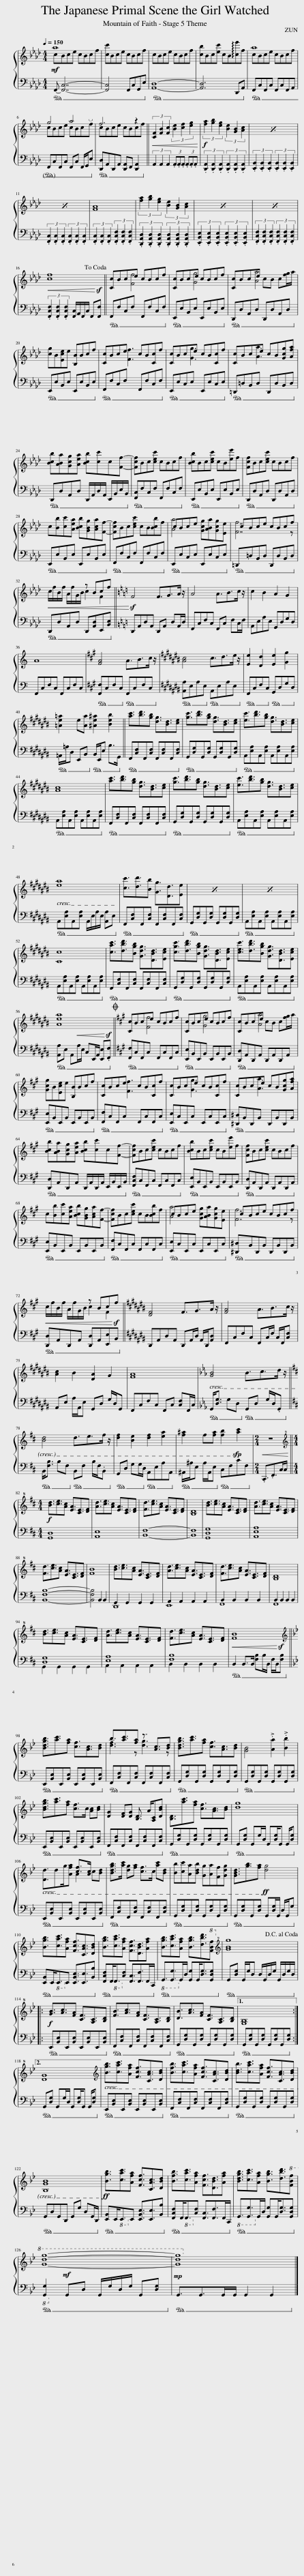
X:1
%%score { ( 1 2 ) | ( 3 4 ) }
L:1/8
Q:1/4=150
M:4/4
I:linebreak $
K:Ab
V:1 treble
V:2 treble
V:3 bass
V:4 bass
V:1
!mf! a8 | [cc']Bce cBcf | cBce cBcf | [cb]Bc[ec'] cB!arpeggio![ce']f | a8 |$ %5
 g4 a4 |!mf! f6 z2 ||!<(! (3[CF]2 [FB]2 [Fc]2 (3[Be]2 [cf]2 [eg]2!<)! |!f! (3[fa]2 [gb]2 [eg]2 (3[Be]2 [GB]2 [Ac]2 | x8 |$ %10
 x8 | [FA]8 | (3[fa]2 [gb]2 [eg]2 (3[Be]2 [GB]2 [Ac]2 | x8 | x8 |$ %15
 [cf]8!dacoda! || [Cc]Bce cBcf | [Cc]Bce cBcf | [Cc]Bce cB c[fg]/a/ |$ [cg]B[Ece]e [B,B]Bcf | %20
 [Cc]Bce cB[Cc]f | [Cc]Bce cB[Cc]f | [Cc]Bce cB[Gcg][Afa] |$ [Bcb][ABa][Gcg][Aea] [Bcb][cc']c[Ff]- | [Fcf]Bc[cec'] cBcf | %25
 [Bcb]Bc[cec'] cB[ee']f | [Fcf]Bc[cec'] cBcf |$ c[Bb][cc'][Aea] [Bcb][GBg][Aca][Ff]- | [Fcf]Bc[cec'] cB[Bcb]f | cBce [Gcg][ABa][Gcg][Ee] | %30
 cBce cBcf |$!<(! c/f/B/f/ A/f/G/B/ z Bcf!<)! ||[K:C] F4 F3/2G>A z/ | A4 A3/2B>c z/ | c2 B2 A2 G2 |$ %35
 A8 |[K:A] [FA]4 A3/2B>c z/ |[K:C#] [Ac]4 c3/2d>e z/ | [Ee]2 [Dd]2 [Ee]2 [Gg]2 |$ [=Ae=a]2 e[Aa] [^Ae^a]2 [Beb]2 || %40
 [ac']3/2[bd']3/2[gb] [dg]3/2[Bd]3/2[ce] | [gc']3/2[bd']3/2[gb] [dg]3/2[Bd]3/2[ce] | [ec']3/2[bd']3/2[gb] [dg]3/2[Bd]3/2[ce] |$ [Ac]8 | [ac']3/2[bd']3/2[gb] [dg]3/2[Bd]3/2[ce] | %45
 [gc']3/2[bd']3/2[gb] [dg]3/2[Bd]3/2[ce] | [ec']3/2[bd']3/2[gb] [dg]3/2[Bd]3/2[ce] |$ [ea]8 | [cc']3/2[dd']3/2[Bb] [Gg]3/2[Dd]3/2[Ee] | x8 | %50
 x8 |$ [Cc]8 | [cac']3/2[dbd']3/2[Bgb] [Gdg]3/2[DBd]3/2[Ece] | [cgc']3/2[dbd']3/2[Bgb] [Gdg]3/2[DBd]3/2[Ece] | [cec']3/2[dbd']3/2[Bgb] [Gdg]3/2[DBd]3/2[Ece] |$ %55
 [Aea]8 ||[K:A]O [Cc]Bce cBcf | [Cc]Bce cBcf | [Cc]Bce cB c[fg]/a/ |$ [Gcg]B[Ece]e [B,B]Bcf | %60
 [Cc]Bce cB[Cc]f | [Cc]Bce cB[Cc]f | [Cc]Bce cB[Gcg][Afa] |$ [Bcb][ABa][Gcg][Aea] [Bcb][cc']c[Ff]- | [Fcf]Bc[cec'] cBcf | %65
 [Bcb]Bc[cec'] cB[ee']f | [Fcf]Bc[cec'] cBcf |$ c[Bb][cc'][Aea] [Bcb][GBg][Aca][Ff]- | [Fcf]Bc[cec'] cB[Bcb]f | cBce [Gcg][ABa][Gcg][Ee] | %70
 cBce cBcf |$!<(! c/f/B/f/ A/f/G/B/ z Bc!<)!f ||[K:C#] [DF]4 F3/2G>A z/ | [FA]4 A3/2B>c z/ |$ [Ac]2 B2 [DA]2 G2 | %75
 [FA]8 |[K:Eb] [GB]4 B3/2c>d z/ ||$[K:D] [Bd]4 d3/2e>f z/ | [df]2 [Be]2 [df]2 [ea]2 | [f^a]2 f[fa] [fb]2 [ac']2 | %80
[M:2/4]!<(! z4!<)! ||$[M:4/4][K:treble+8]!f! [Bd]3/2[ce]3/2[Ac] [EA]3/2[CE]3/2[DF] | [Ad]3/2[ce]3/2[Ac] [EA]3/2[CE]3/2[DF] | [Fd]3/2[ce]3/2[Ac] [EA]3/2[CE]3/2[DF] | [B,D]8 | %85
 [Bd]3/2[ce]3/2[Ac] [EA]3/2[CE]3/2[DF] | [Ad]3/2[ce]3/2[Ac] [EA]3/2[CE]3/2[DF] |$ [Fd]3/2[ce]3/2[Ac] [EA]3/2[CE]3/2[DF] | [FB]8 | [Bd]3/2[ce]3/2[Ac] [EA]3/2[CE]3/2[DF] | %90
 [Ad]3/2[ce]3/2[Ac] [EA]3/2[CE]3/2[DF] | [Fd]3/2[ce]3/2[Ac] [EA]3/2[CE]3/2[DF] | [B,D]8 |$ [Bd]3/2[ce]3/2[Ac] [EA]3/2[CE]3/2[DF] | [Ad]3/2[ce]3/2[Ac] [EA]3/2[CE]3/2[DF] | %95
 [Fd]3/2[ce]3/2[Ac] [EA]3/2[CE]3/2[DF] | [FB]8 ||$[K:Bb][K:treble] [Bdgb]3/2[ac']3/2[fa] [cf]3/2[Ac]3/2[Bd] | b3/2[ac']3/2[fa] z3/2 [Ac]3/2[Bd] | [Bdgb]3/2[ac']3/2[fa] [cf]3/2[Ac]3/2[Bd] | %100
 [GB]4!mf! .[Aa]2 .[Bb]2 |$!f! [Bdgb]3/2[ac']3/2[fa] [cf]>c [Ac][Bd] | [DG]2 [DF][DG] [B,D]3/2 A/[A,C][DBd] | [B,D]3/2[ac']3/2[fa] [cf]3/2[Ac]3/2[Bd] | [dg]8 |$ %105
 [Dd]3/2dg/[Afa] [cf]>[Ac] c[Bd] | [Bdgb]>[ac'] [dg][fa] [cf]>c [ac'][Bd] | [Bb][cc'][Aa][Bdb] [Gg][Aa][Ff][Gdg] | [GBd]3/2[gb]3/2[fa]!ff! [dg]4 |$ [Bgb]3/2[cac']3/2[Afa] [Fcf]3/2[CAc]3/2[DBd] | %110
 [Bgb]3/2[cac']3/2[Afa] [Fcf]3/2[DBd]3/2[Afa] | [Bgb]3/2[cac']3/2[Afa] [Bgb]3/2[dbd']3/2!8va(![fbf']!8va)! |[K:treble+8] [GBg]8!D.C.! |:$!f! [GB]3/2[Ac]3/2[FA] [CF]3/2[A,C]3/2[B,D] | [FB]3/2[Ac]3/2[FA] [CF]3/2[A,C]3/2[B,D] | %115
 [DB]3/2[Ac]3/2[FA] [CF]3/2[A,C]3/2[B,D] |1 [G,B,]8 :|2$ [DG]8 ||[K:treble] [Bgb]3/2[cac']3/2[Afa] [Fcf]3/2[CAc]3/2[DBd] | [Bfb]3/2[cac']3/2[Afa] [Fcf]3/2[CAc]3/2[DBd] | %120
 [Bdb]3/2[cac']3/2[Afa] [Fcf]3/2[CAc]3/2[DBd] |$ [B,GB]8 |!ff! [Bgb]3/2[cac']3/2[Afa] [Fcf]3/2[CAc]3/2[DBd] | [Bfb]3/2[cac']3/2[Afa] [Fcf]3/2[DBd]3/2[Afa] | [Bdgb]3/2[cac']3/2[Afa] [Bgb]3/2[dbd']3/2!8va(![fbf'] |$ %125
 [gd'g']8- |!mp! [gd'g']8!8va)! |] %127
V:2
 cBce cBcf | x8 | x8 | x8 | cBce cBcf |$ %5
 cBce cBc!mp!f | cBce cBcf || x8 | x8 | x8 |$ %10
 x8 | x8 | x8 | x8 | x8 |$ %15
 x8 || x3 [Ff]4 x | x3 [Gg]4 x | x3 [Aa]4 x |$ x8 | %20
 x3 [Ff]3 x2 | x3 [Gg]3 x2 | x3 [Aa]3 x2 |$ x8 | x8 | %25
 x8 | x8 |$ x8 | x8 | [Aa]4 x4 | %30
 [Ff]7 z |$ x4 c2 F2 ||[K:C] x8 | x8 | x8 |$ %35
 x8 |[K:A] x8 |[K:C#] x8 | x8 |$ x8 || %40
 x8 | x8 | x8 |$ x8 | x8 | %45
 x8 | x8 |$ x8 | x8 | x8 | %50
 x8 |$ x8 | x8 | x8 | x8 |$ %55
 x8 ||[K:A] x3 [Ff]4 x | x3 [Gg]4 x | x3 [Aa]4 x |$ x8 | %60
 x3 [Ff]3 x2 | x3 [Gg]3 x2 | x3 [Aa]3 x2 |$ x8 | x8 | %65
 x8 | x8 |$ x8 | x8 | [Aa]4 x4 | %70
 [Ff]7 z |$ x4 c2 F2 ||[K:C#] x8 | x8 |$ x8 | %75
 x8 |[K:Eb] x8 ||$[K:D] x8 | x8 | x8 | %80
[M:2/4] x4 ||$[M:4/4][K:treble+8] x8 | x8 | x8 | x8 | %85
 x8 | x8 |$ x8 | x8 | x8 | %90
 x8 | x8 | x8 |$ x8 | x8 | %95
 x8 | x8 ||$[K:Bb][K:treble] x8 | [df]3 z [dg]3 z | x8 | %100
 x8 |$ x8 | x8 | x8 | x8 |$ %105
 x4 A2 x2 | x8 | x8 | x8 |$ x8 | %110
 x8 | x7!8va(! x!8va)! |[K:treble+8] x8 |:$ x8 | x8 | %115
 x8 |1 x8 :|2$ x8 ||[K:treble] x8 | x8 | %120
 x8 |$ x8 | x8 | x8 | x7!8va(! x |$ %125
 x8 | x8!8va)! |] %127
V:3
!ped! F,,- [F,,C,]7- | [F,,C,]4 F,,C,G,,E,!ped-up! |!ped! [A,,D,]8- | [A,,D,]6 D,,A,,!ped-up! |!ped! F,,C,F,,C, F,,C,F,,A,, |$ %5
 F,,C,F,,C, F,,C, F,,/G,,/E,!ped-up! |!ped! [D,,D,]A,,D,,A,, [D,,A,,]F,, [D,,A,,]2!ped-up! || (3A,,2 A,,2 A,,2 (3.A,,.A,,.A,, (3.A,,.A,,.A,, | (3.[D,,A,,]2 .[D,,A,,]2 .[D,,A,,]2 (3.[D,,A,,]2 .[D,,A,,]2 .[D,,A,,]2 | (3.[E,,B,,]2 .[E,,B,,]2 .[E,,B,,]2 (3.[E,,B,,]2 .[E,,B,,]2 .[E,,B,,]2 |$ %10
 (3.[F,,C,]2 .[F,,C,]2 .[F,,C,]2 (3.[F,,C,]2 .[F,,C,]2 .[F,,C,]2 | (3.[F,,C,]2 .[F,,C,]2 .[F,,C,]2 (3.[F,,C,F,]2 .[F,,C,F,]2 .[F,,C,F,]2 | (3.[D,,A,,D,]2 .[D,,A,,D,]2 .[D,,A,,D,]2 (3.[D,,A,,D,]2 .[D,,A,,D,]2 .[D,,A,,D,]2 | (3.[E,,B,,E,]2 .[E,,B,,E,]2 .[E,,B,,E,]2 (3.[E,,B,,E,]2 .[E,,B,,E,]2 .[E,,B,,E,]2 | (3.[F,,C,F,]2 .[F,,C,F,]2 .[F,,C,F,]2 (3.[F,,C,F,]2 .[F,,C,F,]2 .[F,,C,F,]2 |$ %15
!<(! (3.[F,,C,F,]2 .[F,,C,F,]2 .[F,,C,F,]2 [F,,C,]/A,,/F,,/C,/ F,,!<)![F,,F,] ||!ped! F,,F,C,F, F,,F,C,F,!ped-up! |!ped! E,,E,B,,E, E,,E,B,,E,!ped-up! |!ped! D,,D,A,,D, D,,D,A,,D,!ped-up! |$!ped! E,,E,B,,E, E,,E,B,,E,!ped-up! | %20
!ped! F,,F,C,F, F,,F,C,F,!ped-up! |!ped! E,,E,C,E, E,,E,C,E,!ped-up! |!ped! =D,,=D,B,,D, D,,D,B,,D,!ped-up! |$!ped! D,,D,A,,D, D,,/A,,/D,/A,,/ E,,/B,,/E,/B,,/!ped-up! |!ped! [F,,C,]F,C,F, F,,F,C,F,!ped-up! | %25
!ped! E,,E,B,,E, E,,E,B,,E,!ped-up! |!ped! D,,D,A,,D, D,,D,A,,D,!ped-up! |$!ped! E,,E,B,,E, E,,E,B,,E,!ped-up! |!ped! F,,F,C,F, F,,F,C,F,!ped-up! |!ped! E,,E,C,E, E,,E,C,E,!ped-up! | %30
!ped! =D,,=D,B,,D, D,,D,B,,D,!ped-up! |$!ped! D,,D,A,,D, D,,[A,,D,]E,,[B,,E,]!ped-up! ||[K:C] D,,A,,D,A,, D,,A,, D,A,,/D,/ | F,,C,F,C, F,,C, F,C,/F,/ | A,,E,A,E, G,,D,G,D, |$ %35
 F,,C,F,C, F,,C,F,C, |[K:A]!ped! [F,,F,]C,F,C,!ped-up!!ped! F,,C,F,C,!ped-up! |[K:C#]!ped! [A,,A,]E,A,E,!ped-up!!ped! A,,E,A,E,!ped-up! |!ped! F,,C,F,C,!ped-up!!ped! G,,D,G,D,!ped-up! |$!ped! =A,,/=A,/D, E,,B,,!ped-up!!ped! B,,/E,,/E, B,>G,,!ped-up! || %40
!ped! F,,[C,F,]F,,[C,F,] F,,[C,F,]F,,[C,F,]!ped-up! |!ped! G,,[D,G,]G,,[D,G,] G,,[D,G,]G,,[D,G,]!ped-up! |!ped! A,,[E,A,]A,,[E,A,] A,,[E,A,]A,,[E,A,]!ped-up! |$!ped! A,,[E,A,]A,,[E,A,] A,,[E,A,]A,,[E,A,]!ped-up! |!ped! F,,[C,F,]F,,[C,F,] F,,[C,F,]F,,[C,F,]!ped-up! | %45
!ped! G,,[D,G,]G,,[D,G,] G,,[D,G,]G,,[D,G,]!ped-up! |!ped! A,,[E,A,]A,,[E,A,] A,,[E,A,]A,,[E,A,]!ped-up! |$!ped! A,,[E,A,]A,,[E,A,] A,,/E,/A,/E,/ [A,,A,]E,!ped-up! |!ped! F,,[C,F,]F,,[C,F,] F,,[C,F,]F,,[C,F,]!ped-up! |!ped! G,,[D,G,]G,,[D,G,] G,,[D,G,]G,,[D,G,]!ped-up! | %50
!ped! A,,[E,A,]A,,[E,A,] A,,[E,A,]A,,[E,A,]!ped-up! |$!ped! A,,[E,A,]A,,[E,A,] A,,[E,A,]A,,[E,A,]!ped-up! |!ped! F,,[C,F,]F,,[C,F,] F,,[C,F,]F,,[C,F,]!ped-up! |!ped! G,,[D,G,]G,,[D,G,] G,,[D,G,]G,,[D,G,]!ped-up! |!ped! A,,[E,A,]A,,[E,A,] A,,[E,A,]A,,[E,A,]!ped-up! |$ %55
!ped! [A,,A,]E, A,,!<(!A,/E,/ C,E,,/A,,/ [E,,E,]!<)!.[F,,F,]!ped-up! ||[K:A]!ped! [F,,F,]C,F,,C, F,,C,F,,C,!ped-up! |!ped! [E,,E,]B,,E,,B,, E,,B,,E,,B,,!ped-up! |!ped! [D,,D,]A,,D,,A,, D,,A,,D,,A,,!ped-up! |$!ped! [E,,E,]B,,E,,B,, E,,B,,E,,B,,!ped-up! | %60
!ped! [F,,F,]C,F,,C, F,,C,F,,C,!ped-up! |!ped! [E,,E,]C,E,,C, E,,C,E,,C,!ped-up! |!ped! [^D,,^D,]B,,D,,B,, D,,B,,D,,B,,!ped-up! |$!ped! [D,,D,]A,,D,,A,, D,,/A,,/D,,/A,,/ E,,/B,,/E,,/B,,/!ped-up! |!ped! [F,,C,F,]C,F,,C, F,,C,F,,C,!ped-up! | %65
!ped! [E,,E,]B,,E,,B,, E,,B,,E,,B,,!ped-up! |!ped! [D,,D,]A,,D,,A,, D,,A,,D,,A,,!ped-up! |$!ped! [E,,E,]B,,E,,B,, E,,B,,E,,B,,!ped-up! |!ped! [F,,F,]C,F,,C, F,,C,F,,C,!ped-up! |!ped! [E,,E,]C,E,,C, E,,C,E,,C,!ped-up! | %70
!ped! [^D,,^D,]B,,D,,B,, D,,B,,D,,B,,!ped-up! |$!ped! [D,,D,]A,,D,,A,, [D,,D,]A,,[E,,E,]B,,!ped-up! ||[K:C#] D,,A,,D,A,, D,,A,,/D,/ A,,/D,,/[A,,D,] | F,,C,F,C, F,,C,/F,/ C,/F,,/[C,F,] |$ A,,E, A,/A,,/E, G,,D, G,/D,/G,, | %75
 F,,C,F,C, F,,C, [C,F,]F,,/C,/ |[K:Eb]!ped! G,,<[D,G,] G,D,!ped-up!!ped! G,,D, G,/D,/.G,,!ped-up! ||$[K:D]!ped! B,,<[F,B,] B,F,!ped-up!!ped! B,,F, B,/F,/.B,,!ped-up! |!ped! G,,D, G,G,/D,/!ped-up!!ped! A,,E,A,A,,!ped-up! |!ped! ^A,,/^A,/E, A,/A,,/E,!ped-up!!ped! C,F,CF,!ped-up! | %80
[M:2/4] .C,,3/2.F,,>C,C,/ ||$[M:4/4] [G,,D,]8 | [A,,E,]8 | [B,,F,]8- | [B,,F,]8 | %85
 [G,,D,G,]8 | [A,,E,A,]8 |$ [B,,F,B,]8- | [B,,F,B,]4 B,,2 B,,2 | G,,2 G,,2 G,,2 G,,2 | %90
 A,,2 A,,2 A,,2 A,,2 | B,,2 B,,2 B,,2 B,,2 | B,,2 B,,2 B,,2 B,,2 |$ G,,2 G,,2 G,,2 G,,2 | A,,2 A,,2 A,,2 A,,2 | %95
 B,,2 B,,2 B,,2 B,,2 |!<(!!ped! B,,2 B,,>B,, [F,B,]B,/B,,/ F,/B,,/!<)![F,B,]!ped-up! ||$[K:Bb]!ped! E,,[B,,E,]E,,[B,,E,] E,,[B,,E,]E,,[B,,E,]!ped-up! |!ped! F,,[C,F,]F,,[C,F,] F,,[C,F,]F,,[C,F,]!ped-up! |!ped! G,,[D,G,]G,,[D,G,] G,,[D,G,]G,,[D,G,]!ped-up! | %100
!ped! G,,[D,G,]G,,[D,G,] G,,[D,G,]G,,[D,G,]!ped-up! |$!ped! E,,[B,,E,]E,,[B,,E,] E,,[B,,E,]E,,[B,,E,]!ped-up! |!ped! F,,[C,F,]F,,[C,F,] F,,[C,F,]F,,[C,F,]!ped-up! |!ped! G,,[D,G,]G,,[D,G,] G,,[D,G,]G,,[D,G,]!ped-up! |!ped! G,,[D,G,] G,,G,/D,/ G,,[D,G,]/G,, G,,/[D,G,]!ped-up! |$ %105
!ped! E,,[B,,E,]E,,[B,,E,] E,,[B,,E,]E,,[B,,E,]!ped-up! |!ped! F,,[C,F,]F,,[C,F,] F,,[C,F,]F,,[C,F,]!ped-up! |!ped! G,,[D,G,]G,,[D,G,] G,,[D,G,]G,,[D,G,]!ped-up! |!ped! G,,[D,G,]G,,[D,G,] G,,[D,G,]/G,,/ D,/G,,/G,!ped-up! |$!ped! [E,,B,,]E,,<!8vb(!E,,,!8vb)!E,, [E,,B,,E,]3/2[E,,E,]3/2[B,,B,]!ped-up! | %110
!ped! [F,,C,F,]F,,<!8vb(!F,,,!8vb)![C,F,] [F,,C,]3/2[F,,F,]>F,,C,,/!ped-up! |!8vb(!!ped! G,,,3/2[G,,,G,,]>!8vb)!G,,D,/ [G,,G,]G,,<[D,G,][G,,D,G,]!ped-up! |!ped! G,,[D,G,] G,,/G,/D, D,/G,,/D,/G,/ G,,/D,/G,/D,/!ped-up! |:$!ped! E,,[B,,E,]E,,[B,,E,] E,,[B,,E,]E,,[B,,E,]!ped-up! |!ped! F,,[C,F,]F,,[C,F,] F,,[C,F,]F,,[C,F,]!ped-up! | %115
!ped! G,,[D,G,]G,,[D,G,] G,,[D,G,]G,,[D,G,]!ped-up! |1!ped! G,,[D,G,]G,,[D,G,] G,,[D,G,]G,,[D,G,]!ped-up! :|2$!ped! G,,[D,G,] G,,G,/D,/ G,,[D,G,]/G,, G,,/[D,G,]!ped-up! ||!ped! E,,[B,,E,]E,,[B,,E,] E,,[B,,E,]E,,[B,,E,]!ped-up! |!ped! F,,[C,F,]F,,[C,F,] F,,[C,F,]F,,[C,F,]!ped-up! | %120
!ped! G,,[D,G,]G,,[D,G,] G,,[D,G,]G,,[D,G,]!ped-up! |$!ped! G,,D,G,,D,, G,,G, D,G,,/D,,/!ped-up! |!ped! [E,,B,,]E,,<!8vb(!E,,,!8vb)!E,, [E,,B,,E,]3/2[E,,E,]3/2[B,,B,]!ped-up! |!ped! [F,,C,F,]F,,<!8vb(!F,,,!8vb)![C,F,] [F,,C,]3/2[F,,F,]>F,,C,,/!ped-up! |!8vb(!!ped! G,,,3/2[G,,,G,,]>!8vb)!G,,D,/ [G,,G,]G,,<[D,G,][G,,D,G,]!ped-up! |$ %125
!8vb(!!ped! [G,,,G,,]2!8vb)!!mf! G,,D, G,,/G,/D,/G,/ G,,[D,G,]!ped-up! |!ped! G,,3/2G,,>G,,G,,/ G,,2 G,,2!ped-up! |] %127
V:4
 x8 | x8 | x8 | x8 | x8 |$ %5
 x8 | x8 || x8 | x8 | x8 |$ %10
 x8 | x8 | x8 | x8 | x8 |$ %15
 x8 || x8 | x8 | x8 |$ x8 | %20
 x8 | x8 | x8 |$ x8 | x8 | %25
 x8 | x8 |$ x8 | x8 | x8 | %30
 x8 |$ x8 ||[K:C] x8 | x8 | x8 |$ %35
 x8 |[K:A] x8 |[K:C#] x8 | x8 |$ x8 || %40
 x8 | x8 | x8 |$ x8 | x8 | %45
 x8 | x8 |$ x8 | x8 | x8 | %50
 x8 |$ x8 | x8 | x8 | x8 |$ %55
 x8 ||[K:A] x8 | x8 | x8 |$ x8 | %60
 x8 | x8 | x8 |$ x8 | x8 | %65
 x8 | x8 |$ x8 | x8 | x8 | %70
 x8 |$ x8 ||[K:C#] x8 | x8 |$ x8 | %75
 x8 |[K:Eb] x8 ||$[K:D] x8 | x8 | x8 | %80
[M:2/4] x4 ||$[M:4/4] x8 | x8 | x8 | x8 | %85
 x8 | x8 |$ x8 | x8 | D,,8 | %90
 E,,8 | F,,8 | F,,8 |$ [D,G,]8 | [E,A,]8 | %95
 [F,B,]8 | x8 ||$[K:Bb] x8 | x8 | x8 | %100
 x8 |$ x8 | x8 | x8 | x8 |$ %105
 x8 | x8 | x8 | x8 |$ x3/2!8vb(! x3/2!8vb)! x5 | %110
 x3/2!8vb(! x3/2!8vb)! x5 |!8vb(! x3!8vb)! x5 | x8 |:$ x8 | x8 | %115
 x8 |1 x8 :|2$ x8 || x8 | x8 | %120
 x8 |$ x8 | x3/2!8vb(! x3/2!8vb)! x5 | x3/2!8vb(! x3/2!8vb)! x5 |!8vb(! x3!8vb)! x5 |$ %125
!8vb(! x2!8vb)! x6 | x8 |] %127
